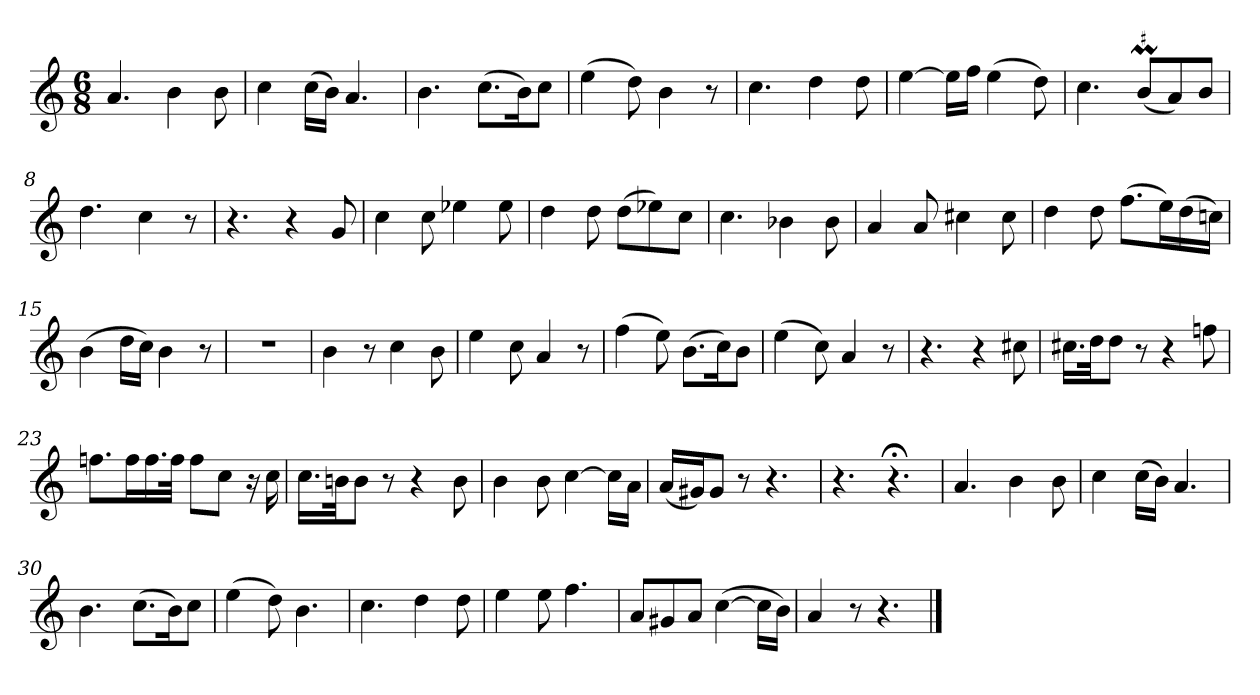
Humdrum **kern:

**kern
*part1
*staff1
*k[]
*a:
*M6/8
*MM54
=1
4.a
4b
8b
=2
4cc
(16ccLL
16bJJ)
4.a
=3
4.b
(8.ccL
16bK)
8ccJ
=4
(4ee
8dd)
4b
8r
=5
4.cc
4dd
8dd
=6
[4ee
16eeLL]
16ffJJ
(4ee
8dd)
=7
4.cc
!LO:MOR:acc=#
(8bML
8a)
8bJ
=8
4.dd
4cc
8r
=9
4.r
4r
8g
=10
4cc
8cc
4ee-X
8ee-
=11
4dd
8dd
(8ddL
8ee-X)
8ccJ
=12
4.cc
4b-X
8b-
=13
4a
8a
4cc#X
8cc#
=14
4dd
8dd
(8.ffL
16eeL)
(16dd
16ccnJJ)
=15
(4b
16ddLL
16ccJJ)
4b
8r
=16
2.r
=17
4b
8r
4cc
8b
=18
4ee
8cc
4a
8r
=19
(4ff
8ee)
(8.bL
16ccK)
8bJ
=20
(4ee
8cc)
4a
8r
=21
4.r
4r
8cc#X
=22
16.cc#XLL
32ddJk
8ddJ
8r
4r
8ffn
=23
8.ffnL
16ffL
16.ff
32ffJJk
8ffL
8ccJ
16r
16cc
=24
16.ccLL
32bnJk
8bJ
8r
4r
8b
=25
4b
8b
[4cc
16ccLL]
16aJJ
=26
(16aLL
16g#XJ)
8g#J
8r
4.r
=27
4.r
4.r;<
=28
4.a
4b
8b
=29
4cc
(16ccLL
16bJJ)
4.a
=30
4.b
(8.ccL
16bK)
8ccJ
=31
(4ee
8dd)
4.b
=32
4.cc
4dd
8dd
=33
4ee
8ee
4.ff
=34
8aL
8g#X
8aJ
([4cc
16ccLL]
16bJJ)
=35
4a
8r
4.r
==
*-
